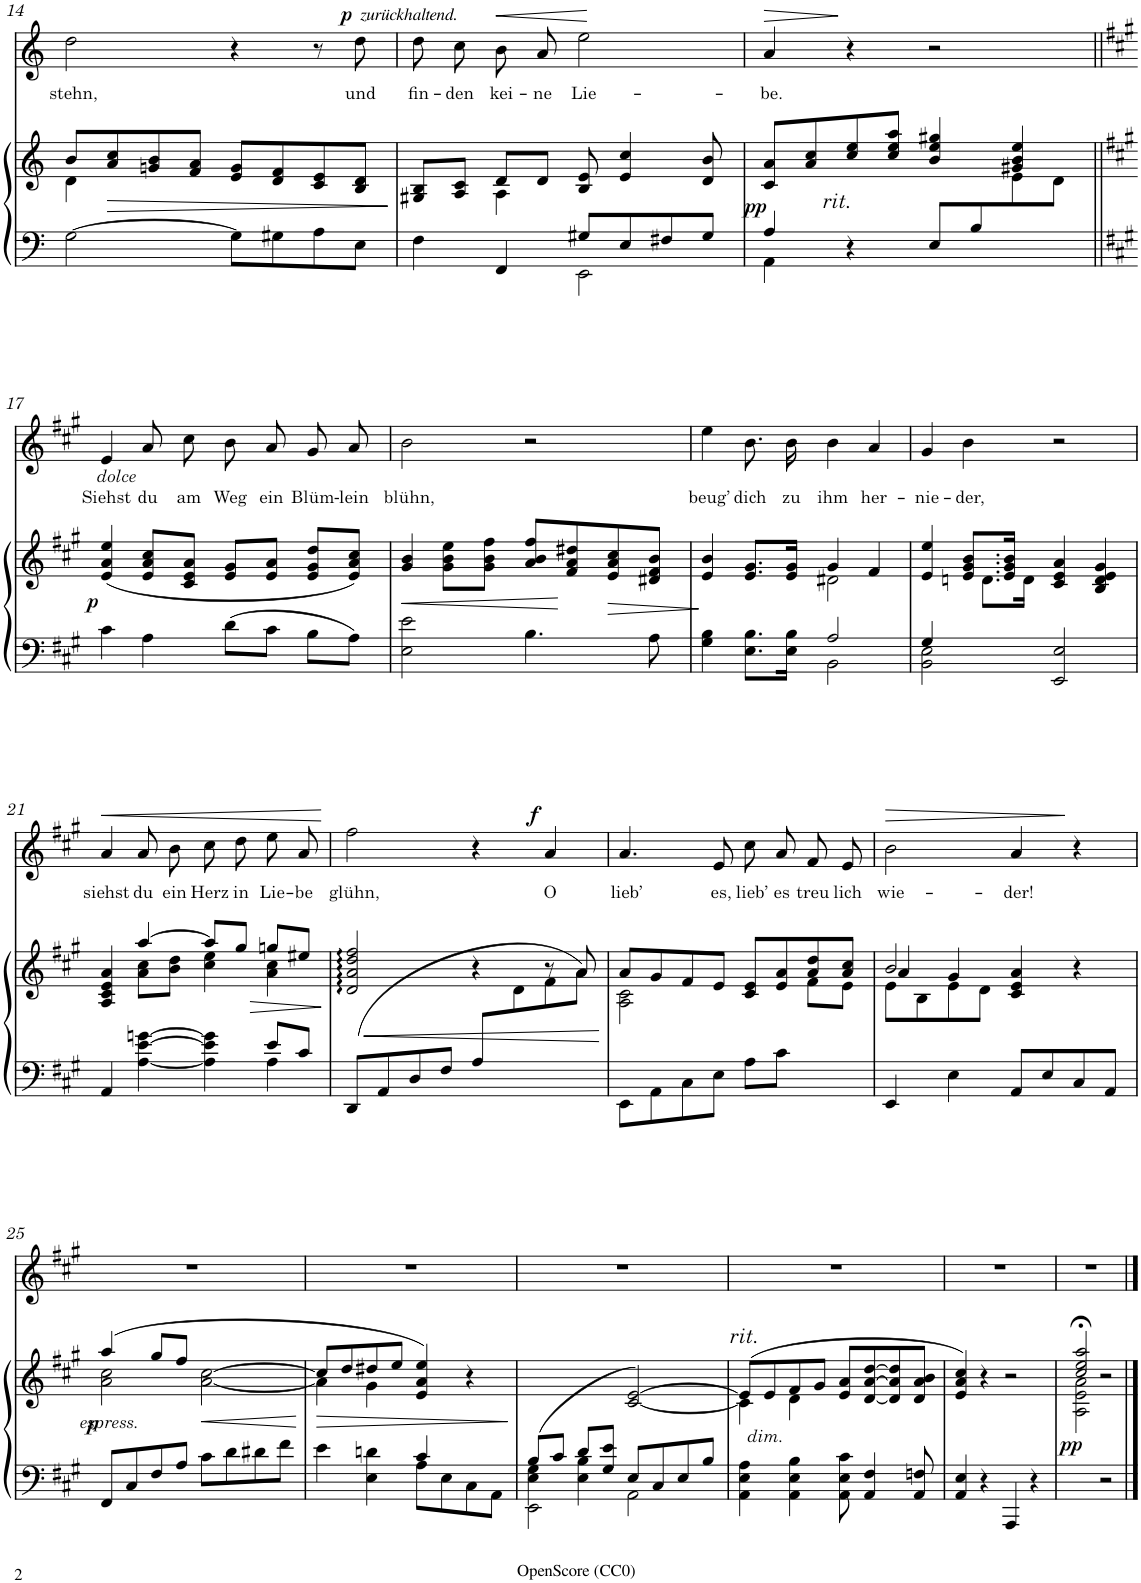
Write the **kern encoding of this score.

**kern	**kern	**dynam	**kern	**text	**dynam
*part2	*part2	*part2	*part1	*part1	*part1
*staff3	*staff2	*staff2/3	*staff1	*staff1	*staff1
*I"Pianoforte	*	*	*I"Gesang Voice	*	*
*I'Pno	*	*	*	*	*
!!LO:PB:g=z
*clefF4	*clefG2	*	*clefG2	*	*
*k[]	*k[]	*	*k[]	*	*
*M4/4	*M4/4	*	*M4/4	*	*
*met(c)	*met(c)	*	*met(c)	*	*
=14	=14	=14	=14	=14	=14
*	*^	*	*	*	*
!	!	!	!	!	!LO:LY:b	!
[2G\	8b/L	4d\	.	2dd\	stehn,	.
!	!	!	!LO:HP:b	!	!	!
.	8a/ 8cc/	.	>	.	.	.
.	8gn/ 8b/	2.ryy	.	.	.	.
.	8f/ 8a/J	.	.	.	.	.
8G\L]	8e/ 8g/L	.	.	4r	.	.
8G#X\	8d/ 8f/	.	.	.	.	.
8A\	8c/ 8e/	.	.	8r	.	.
!	!	!	!	!	!LO:LY:b	!LO:DY:a
!	!	!	!	!	!	!LO:DY:n=1:a
8E\J	8B/ 8d/J	.	.	8dd\	und	p other-dynamics
*	*v	*v	*	*	*	*
.	.	]	.	.	.
=15	=15	=15	=15	=15	=15
*^	*^	*	*	*	*
!	!	!	!	!	!	!LO:LY:b	!
4F\	2ryy	8G#X/ 8B/L	4ryy	.	8dd\L	fin-	.
!	!	!	!	!	!	!LO:LY:b	!
.	.	8A/ 8c/J	.	.	8cc\J	-den	.
!	!	!	!	!	!	!LO:LY:b	!LO:HP:b
4FF/	.	8d/L	4A\	.	8b/L	kei-	<
!	!	!	!	!	!	!LO:LY:b	!
.	.	8d/J	.	.	8a/J	-ne	.
!	!	!	!	!	!	!LO:LY:b	!
8G#X/L	2EE\	8B/ 8e/	2ryy	.	2ee\	Lie-	[
8E/	.	4e/ 4cc/	.	.	.	.	.
8F#X/	.	.	.	.	.	.	.
8G#/J	.	8d/ 8b/	.	.	.	.	.
=16	=16	=16	=16	=16	=16	=16	=16
!	!	!	!	!LO:DY:b	!	!LO:LY:b	!LO:HP:b
4A/	4AA\	8c/ 8a/L	2.ryy	pp	4a/	-be.	>
!	!	!LO:TX:b:i:t=rit.	!	!	!	!	!
.	.	8a/ 8cc/	.	.	.	.	.
4r	4ryy	8cc/ 8ee/	.	.	4r	.	]
.	.	8cc/ 8ee/ 8aa/J	.	.	.	.	.
8E/L	2ryy	4b/ 4ee/ 4gg#X/	.	.	2r	.	.
8B/	.	.	.	.	.	.	.
4ryy	.	4g#X/ 4b/ 4ee/	8e\	.	.	.	.
.	.	.	8d\J	.	.	.	.
*v	*v	*	*	*	*	*	*
*	*v	*v	*	*	*	*
!!LO:LB:g=z
=17||	=17||	=17||	=17||	=17||	=17||
*k[f#c#g#]	*k[f#c#g#]	*	*k[f#c#g#]	*	*
*	*^	*	*	*	*
!	!	!	!	!LO:TX:b:i:t=dolce	!	!
!	!	!	!LO:DY:b	!	!LO:LY:b	!
*	*v	*v	*	*	*	*
4c#\	(4e/ 4a/ 4ee/	p	4e/	Siehst	.
!	!	!	!	!LO:LY:b	!
4A\	8e/ 8a/ 8cc#/L	.	8a\L	du	.
!	!	!	!	!LO:LY:b	!
.	8c#/ 8e/ 8a/J	.	8cc#\J	am	.
!	!	!	!	!LO:LY:b	!
8d\L	8e/ 8g#/L	.	8b/L	Weg	.
!	!	!	!	!LO:LY:b	!
8c#\J	8e/ 8a/J	.	8a/J	ein	.
!	!	!	!	!LO:LY:b	!
8B\L	8e/ 8g#/ 8dd/L	.	8g#/L	Blüm-	.
!	!	!	!	!LO:LY:b	!
8A\J	8e/ 8a/ 8cc#/J)	.	8a/J	-lein	.
=18	=18	=18	=18	=18	=18
!	!	!LO:HP:b	!	!LO:LY:b	!
2E\ 2e\	4g#/ 4b/	<	2b\	blühn,	.
.	8g#\ 8b\ 8ee\L	.	.	.	.
.	8g#\ 8b\ 8ff#\J	.	.	.	.
4.B\	8a/ 8b/ 8ff#/L	.	2r	.	.
.	8f#/ 8a/ 8dd#X/	[	.	.	.
!	!	!LO:HP:b	!	!	!
.	8e/ 8a/ 8cc#/	>	.	.	.
8A\	8d#X/ 8f#/ 8b/J	.	.	.	.
.	.	]	.	.	.
=19	=19	=19	=19	=19	=19
*^	*^	*	*	*	*
!	!	!	!	!	!	!LO:LY:b	!
4G#\ 4B\	2ryy	4e/ 4b/	2ryy	.	4ee\	beug’	.
!	!	!	!	!	!	!LO:LY:b	!
8.E\ 8.B\L	.	8.e/ 8.g#/L	.	.	8.b\L	dich	.
!	!	!	!	!	!	!LO:LY:b	!
16E\ 16B\Jk	.	16e/ 16g#/Jk	.	.	16b\Jk	zu	.
!	!	!	!	!	!	!LO:LY:b	!
2A/	2BB\	4g#/	2d#X\	.	4b\	ihm	.
!	!	!	!	!	!	!LO:LY:b	!
.	.	4f#/	.	.	4a/	her-	.
=20	=20	=20	=20	=20	=20	=20	=20
!	!	!	!	!	!	!LO:LY:b	!
4G#/	2BB\ 2E\	4e/ 4ee/	4ryy	.	4g#/	-nie-	.
!	!	!	!	!	!	!LO:LY:b	!
4ryy	.	8.e/ 8.g#/ 8.b/L	8.dn\L	.	4b\	-der,	.
.	.	16e/ 16g#/ 16b/Jk	16d\Jk	.	.	.	.
2EE/ 2E/	2ryy	4c#/ 4e/ 4a/	2ryy	.	2r	.	.
.	.	4B/ 4d/ 4e/ 4g#/	.	.	.	.	.
!!LO:LB:g=z
=21	=21	=21	=21	=21	=21	=21	=21
!	!	!	!	!	!	!LO:LY:b	!LO:HP:b
4AA/	2.ryy	4A/ 4c#/ 4e/ 4a/	4ryy	.	4a/	siehst	<
!	!	!	!	!	!	!LO:LY:b	!
[4A\ [>4e\ [>4gn\	.	[4aa/	8a\ 8cc#\L	.	8a/L	du	.
!	!	!	!	!	!	!LO:LY:b	!
.	.	.	8b\ 8dd\J	.	8b/J	ein	.
!	!	!	!	!	!	!LO:LY:b	!
4A\] 4e\] 4g\]	.	8aa/L]	4cc#\ 4ee\	.	8cc#\L	Herz	.
!	!	!	!	!	!	!LO:LY:b	!
.	.	8gg#/J	.	.	8dd\J	in	.
!	!	!	!	!LO:HP:b	!	!LO:LY:b	!
8e/L	4A\	8ggn/L	4a\ 4cc#\	>	8ee\L	Lie-	.
!	!	!	!	!	!	!LO:LY:b	!
8c#/J	.	8ee#X/J	.	.	8a\J	-be	.
*v	*v	*	*	*	*	*	*
*	*v	*v	*	*	*	*
.	.	]	.	.	[
=22	=22	=22	=22	=22	=22
!	!	!LO:HP:b	!	!LO:LY:b	!
*	*^	*	*	*	*
(8DD/L	2d/ 2a/ 2dd/ 2ff#/	8ryy	<	2ff#\	glühn,	.
*	*v	*v	*	*	*	*
8AA/	.	.	.	.	.
8D/	.	.	.	.	.
8F#/J	.	.	.	.	.
8A/L	4r	.	4r	.	.
*	*^	*	*	*	*
4.ryy	.	8d\	.	.	.	.
!	!	!	!	!	!LO:LY:b	!LO:DY:a
.	8r	8f#\	.	4a/	O	f
.	8a/	8a\J)	.	.	.	.
*	*v	*v	*	*	*	*
.	.	[	.	.	.
=23	=23	=23	=23	=23	=23
*	*^	*	*	*	*
*	*	*^	*	*	*	*
!	!	!	!	!	!	!LO:LY:b	!
8EE\L	8a/L	2A\ 2c#\	2.ryy	.	4.a/	lieb’	.
8AA\	8g#/	.	.	.	.	.	.
8C#\	8f#/	.	.	.	.	.	.
!	!	!	!	!	!	!LO:LY:b	!
8E\J	8e/J	.	.	.	8e/	es,	.
!	!	!	!	!	!	!LO:LY:b	!
8A\L	8c#/ 8e/L	2ryy	.	.	8cc#\L	lieb’	.
!	!	!	!	!	!	!LO:LY:b	!
8c#\J	8e/ 8a/	.	.	.	8a\J	es	.
!	!	!	!	!	!	!LO:LY:b	!
4ryy	8a/ 8dd/	.	8f#\L	.	8f#/L	treu-	.
!	!	!	!	!	!	!LO:LY:b	!
.	8a/ 8cc#/J	.	8e\J	.	8e/J	-lich	.
=24	=24	=24	=24	=24	=24	=24	=24
!	!	!	!	!	!	!LO:LY:b	!LO:HP:b
4EE/	2b/	8e\L	4a/	.	2b\	wie-	>
.	.	8B\	.	.	.	.	.
4E\	.	8e\	4g#/	.	.	.	.
.	.	8d\J	.	.	.	.	.
!	!	!	!	!	!	!LO:LY:b	!
8AA/L	4c#/ 4e/ 4a/	2ryy	2ryy	.	4a/	-der!	.
8E/	.	.	.	.	.	.	.
8C#/	4r	.	.	.	4r	.	]
8AA/J	.	.	.	.	.	.	.
*	*	*v	*v	*	*	*	*
!!LO:LB:g=z
=25	=25	=25	=25	=25	=25	=25
!	!LO:TX:b:i:t=espress.	!	!	!	!	!
!	!	!	!LO:DY:b	!	!	!
8FF#/L	(4aa/	2a\ 2cc#\	p	1r	.	.
8C#/	.	.	.	.	.	.
8F#/	8gg#/L	.	.	.	.	.
8A/J	8ff#/J	.	.	.	.	.
!	!	!	!LO:HP:b	!	!	!
8c#\L	[<2a\ [>2cc#\	2ryy	<	.	.	.
8d\	.	.	.	.	.	.
8d#X\	.	.	.	.	.	.
8f#\J	.	.	.	.	.	.
*	*v	*v	*	*	*	*
.	.	[	.	.	.
=26	=26	=26	=26	=26	=26
*^	*	*	*	*	*
!	!	!	!LO:HP:b	!	!	!
*	*	*^	*	*	*	*
4e\	2ryy	8cc#/L]	4a\]	>	1r	.	.
.	.	8dd/	.	.	.	.	.
4E\ 4dn\	.	8dd#X/	4g#\	.	.	.	.
.	.	8ee/J	.	.	.	.	.
4c#/	8A\L	4e/ 4a/ 4ee/)	2ryy	.	.	.	.
.	8E\	.	.	.	.	.	.
4ryy	8C#\	4r	.	.	.	.	.
.	8AA\J	.	.	.	.	.	.
*v	*v	*	*	*	*	*	*
*	*v	*v	*	*	*	*
.	.	]	.	.	.
=27	=27	=27	=27	=27	=27
*^	*	*	*	*	*
*	*^	*	*	*	*	*
(>8B/L	4E\ 4G#\	2EE\	2ryy	.	1r	.	.
8c#/J	.	.	.	.	.	.	.
8d/L	4E\ 4B\	.	.	.	.	.	.
8G#/ 8e/J	.	.	.	.	.	.	.
2ryy	8E/L	2AA\	[<2c#/ [2e/)	.	.	.	.
.	8C#/	.	.	.	.	.	.
.	8E/	.	.	.	.	.	.
.	8B/J	.	.	.	.	.	.
*	*v	*v	*	*	*	*	*
=28	=28	=28	=28	=28	=28	=28
*	*	*^	*	*	*	*
!	!	!LO:TX:a:i:t=rit.	!	!	!	!	!
!	!	!LO:TX:b:i:t=dim.	!	!	!	!	!
*v	*v	*	*	*	*	*	*
4AA\ 4E\ 4A\	(8e/L]	4c#\]	.	1r	.	.
.	8e/	.	.	.	.	.
4AA\ 4E\ 4B\	8f#/	4d\	.	.	.	.
.	8g#/J	.	.	.	.	.
8AA\ 8E\ 8c#\	8e/ 8a/L	2ryy	.	.	.	.
4AA/ 4F#/	[<8d/ [>8a/ [8dd/	.	.	.	.	.
.	8d/] 8a/] 8dd/]	.	.	.	.	.
8AA/ 8Fn/	8d/ 8a/ 8b/J	.	.	.	.	.
*	*v	*v	*	*	*	*
=29	=29	=29	=29	=29	=29
4AA/ 4E/	4e/ 4a/ 4cc#/)	.	1r	.	.
4r	4r	.	.	.	.
4AAA/	2r	.	.	.	.
4r	.	.	.	.	.
=30	=30	=30	=30	=30	=30
*	*^	*	*	*	*
!	!	!	!LO:DY:b	!	!	!
2ryy	2cc#/;< 2ee/;< 2aa/;<	2A\ 2e\ 2a\	pp	1r	.	.
2r	2r	2ryy	.	.	.	.
*	*v	*v	*	*	*	*
==	==	==	==	==	==
*-	*-	*-	*-	*-	*-
